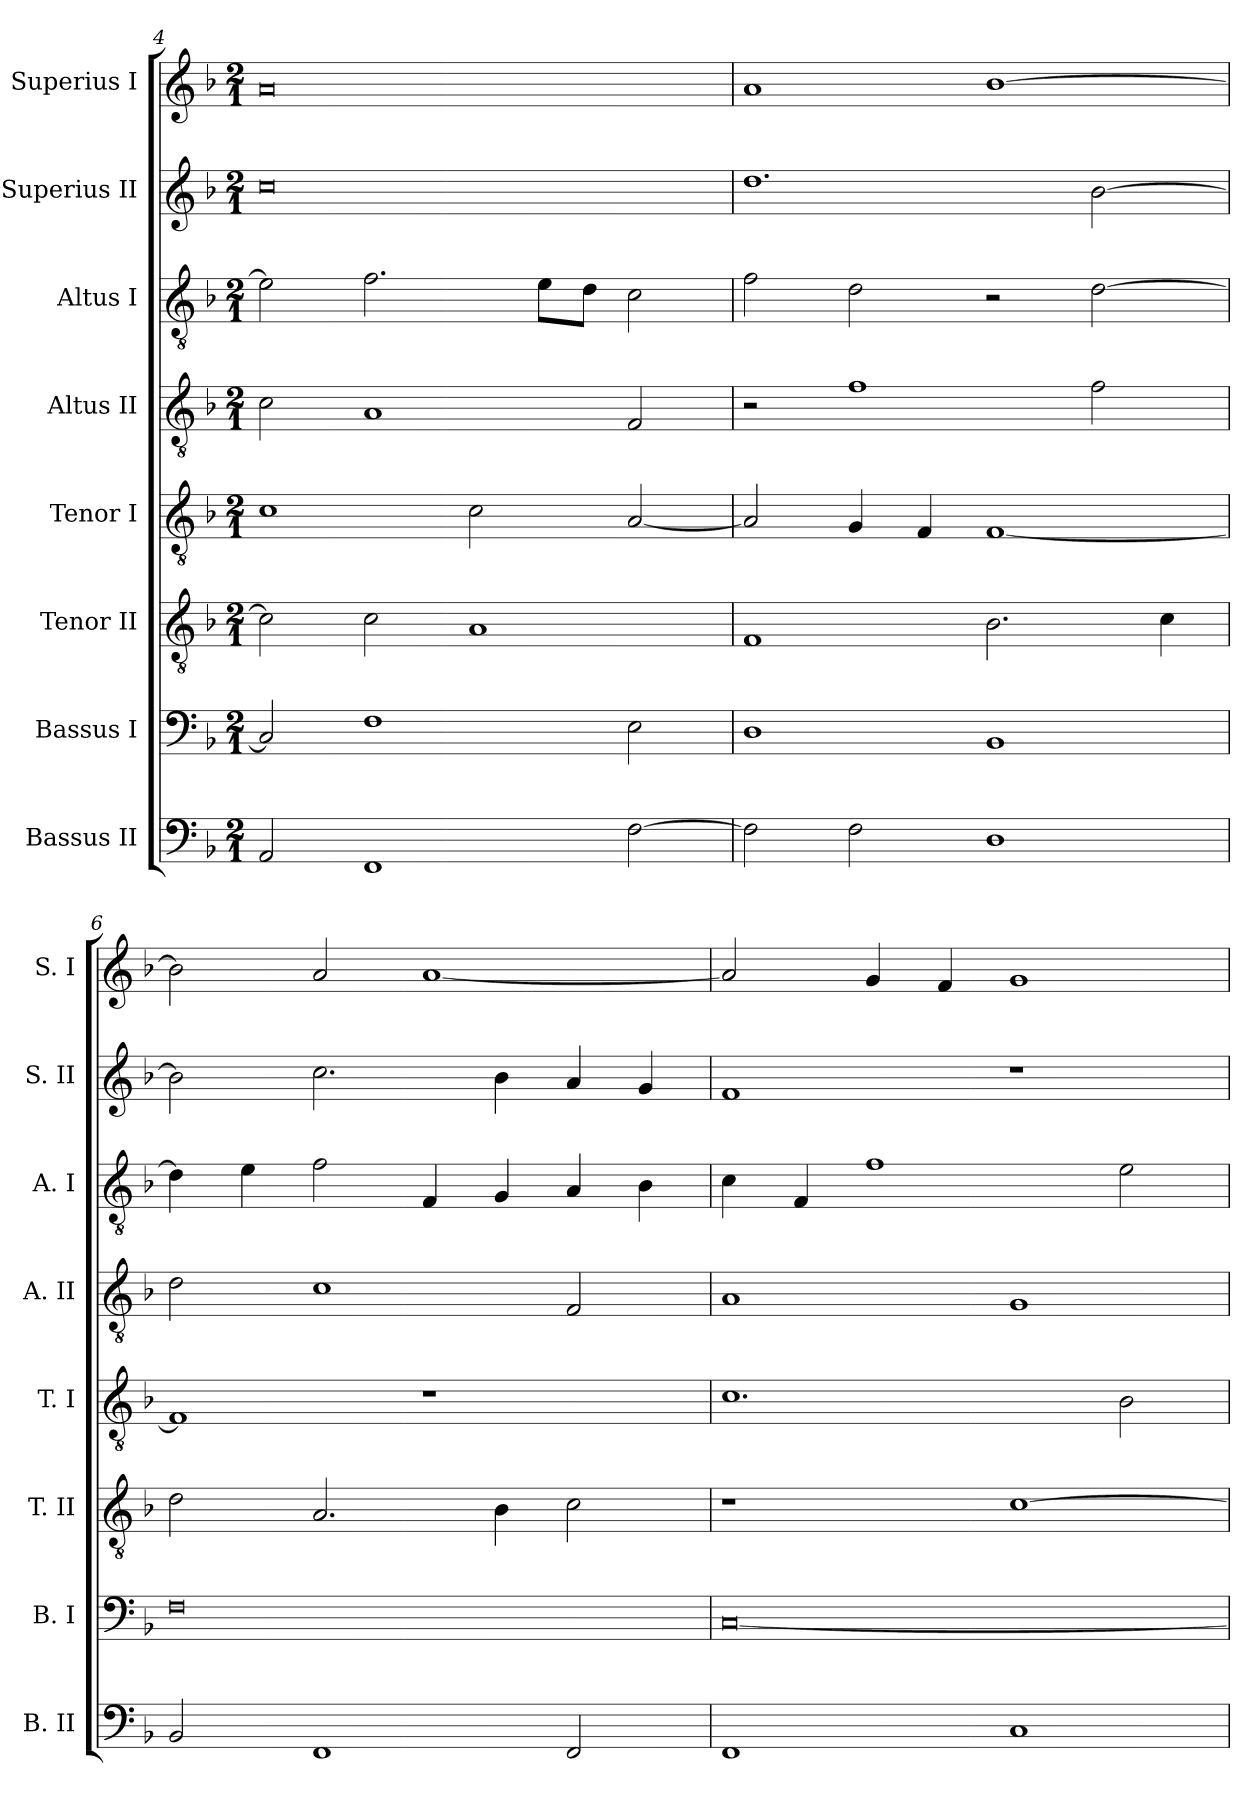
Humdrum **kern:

**kern	**kern	**kern	**kern	**kern	**kern	**kern	**kern
*part8	*part7	*part6	*part5	*part4	*part3	*part2	*part1
*staff8	*staff7	*staff6	*staff5	*staff4	*staff3	*staff2	*staff1
*I"Bassus II	*I"Bassus I	*I"Tenor II	*I"Tenor I	*I"Altus II	*I"Altus I	*I"Superius II	*I"Superius I
*I'B. II	*I'B. I	*I'T. II	*I'T. I	*I'A. II	*I'A. I	*I'S. II	*I'S. I
*clefF4	*clefF4	*clefGv2	*clefGv2	*clefGv2	*clefGv2	*clefG2	*clefG2
*k[b-]	*k[b-]	*k[b-]	*k[b-]	*k[b-]	*k[b-]	*k[b-]	*k[b-]
*F:	*F:	*F:	*F:	*F:	*F:	*F:	*F:
*M2/1	*M2/1	*M2/1	*M2/1	*M2/1	*M2/1	*M2/1	*M2/1
=4	=4	=4	=4	=4	=4	=4	=4
2AA	2C]	2c]	1c	2c	2e]	0cc	0a
1FF	1F	2c	.	1A	2.f	.	.
.	.	1A	2c	.	.	.	.
.	.	.	.	.	8eL	.	.
.	.	.	.	.	8dJ	.	.
[2F	2E	.	[2A	2F	2c	.	.
=5	=5	=5	=5	=5	=5	=5	=5
2F]	1D	1F	2A]	2r	2f	1.dd	1a
2F	.	.	4G	1f	2d	.	.
.	.	.	4F	.	.	.	.
1D	1BB-	2.B-	[1F	.	2r	.	[1b-
.	.	.	.	2f	[2d	[2b-	.
.	.	4c	.	.	.	.	.
=6	=6	=6	=6	=6	=6	=6	=6
2BB-	0F	2d	1F]	2d	4d]	2b-]	2b-]
.	.	.	.	.	4e	.	.
1FF	.	2.A	.	1c	2f	2.cc	2a
.	.	.	1r	.	4F	.	[1a
.	.	4B-	.	.	4G	4b-	.
2FF	.	2c	.	2F	4A	4a	.
.	.	.	.	.	4B-	4g	.
=7	=7	=7	=7	=7	=7	=7	=7
1FF	[0C	1r	1.c	1A	4c	1f	2a]
.	.	.	.	.	4F	.	.
.	.	.	.	.	1f	.	4g
.	.	.	.	.	.	.	4f
1C	.	[1c	.	1G	.	1r	1g
.	.	.	2B-	.	2e	.	.
=	=	=	=	=	=	=	=
*-	*-	*-	*-	*-	*-	*-	*-
